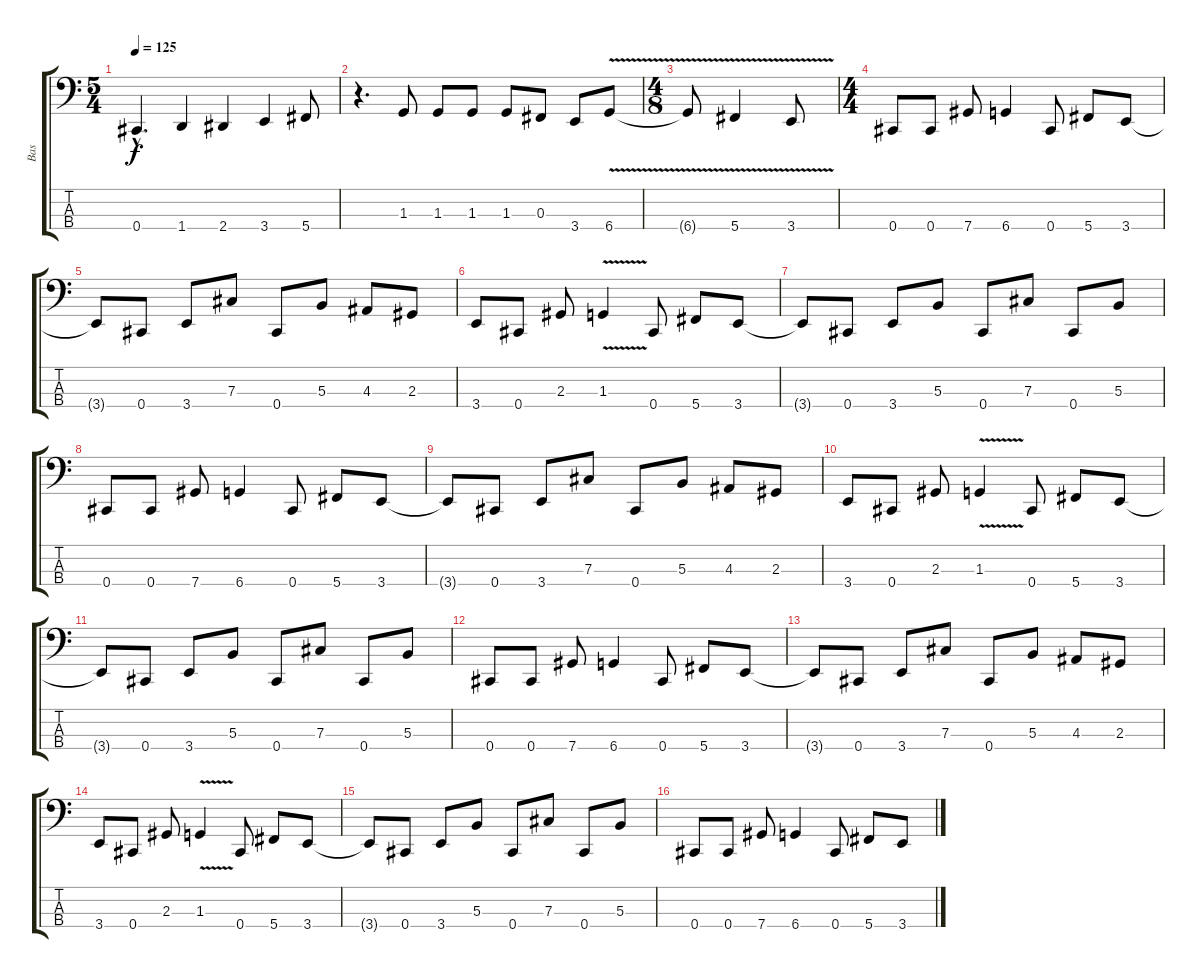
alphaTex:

\track ("Bas" "Bas") {instrument electricbasspick}
\staff {score tabs}
\tuning (E2 B1 Gb1 Db1) {hide}
\ts (5 4)
\tempo 125
\clef f4
\ks c
0.4{hac}.4{d dy f} 1.4.4 2.4.4 3.4.4 5.4.8 |
r.4{d} 1.3.8 1.3.8 1.3.8 1.3.8 0.3.8 3.4.8 6.4{v}.8 |
\ts (4 8)
6.4{t}.8 5.4{v}.4 3.4{v}.8 |
\ts (4 4)
0.4.8 0.4.8 7.4.8 6.4.4 0.4.8 5.4.8 3.4.8 |
3.4{t}.8 0.4.8 3.4.8 7.3.8 0.4.8 5.3.8 4.3.8 2.3.8 |
3.4.8 0.4.8 2.3.8 1.3{v}.4 0.4.8 5.4.8 3.4.8 |
3.4{t}.8 0.4.8 3.4.8 5.3.8 0.4.8 7.3.8 0.4.8 5.3.8 |
0.4.8 0.4.8 7.4.8 6.4.4 0.4.8 5.4.8 3.4.8 |
3.4{t}.8 0.4.8 3.4.8 7.3.8 0.4.8 5.3.8 4.3.8 2.3.8 |
3.4.8 0.4.8 2.3.8 1.3{v}.4 0.4.8 5.4.8 3.4.8 |
3.4{t}.8 0.4.8 3.4.8 5.3.8 0.4.8 7.3.8 0.4.8 5.3.8 |
0.4.8 0.4.8 7.4.8 6.4.4 0.4.8 5.4.8 3.4.8 |
3.4{t}.8 0.4.8 3.4.8 7.3.8 0.4.8 5.3.8 4.3.8 2.3.8 |
3.4.8 0.4.8 2.3.8 1.3{v}.4 0.4.8 5.4.8 3.4.8 |
3.4{t}.8 0.4.8 3.4.8 5.3.8 0.4.8 7.3.8 0.4.8 5.3.8 |
0.4.8 0.4.8 7.4.8 6.4.4 0.4.8 5.4.8 3.4.8
